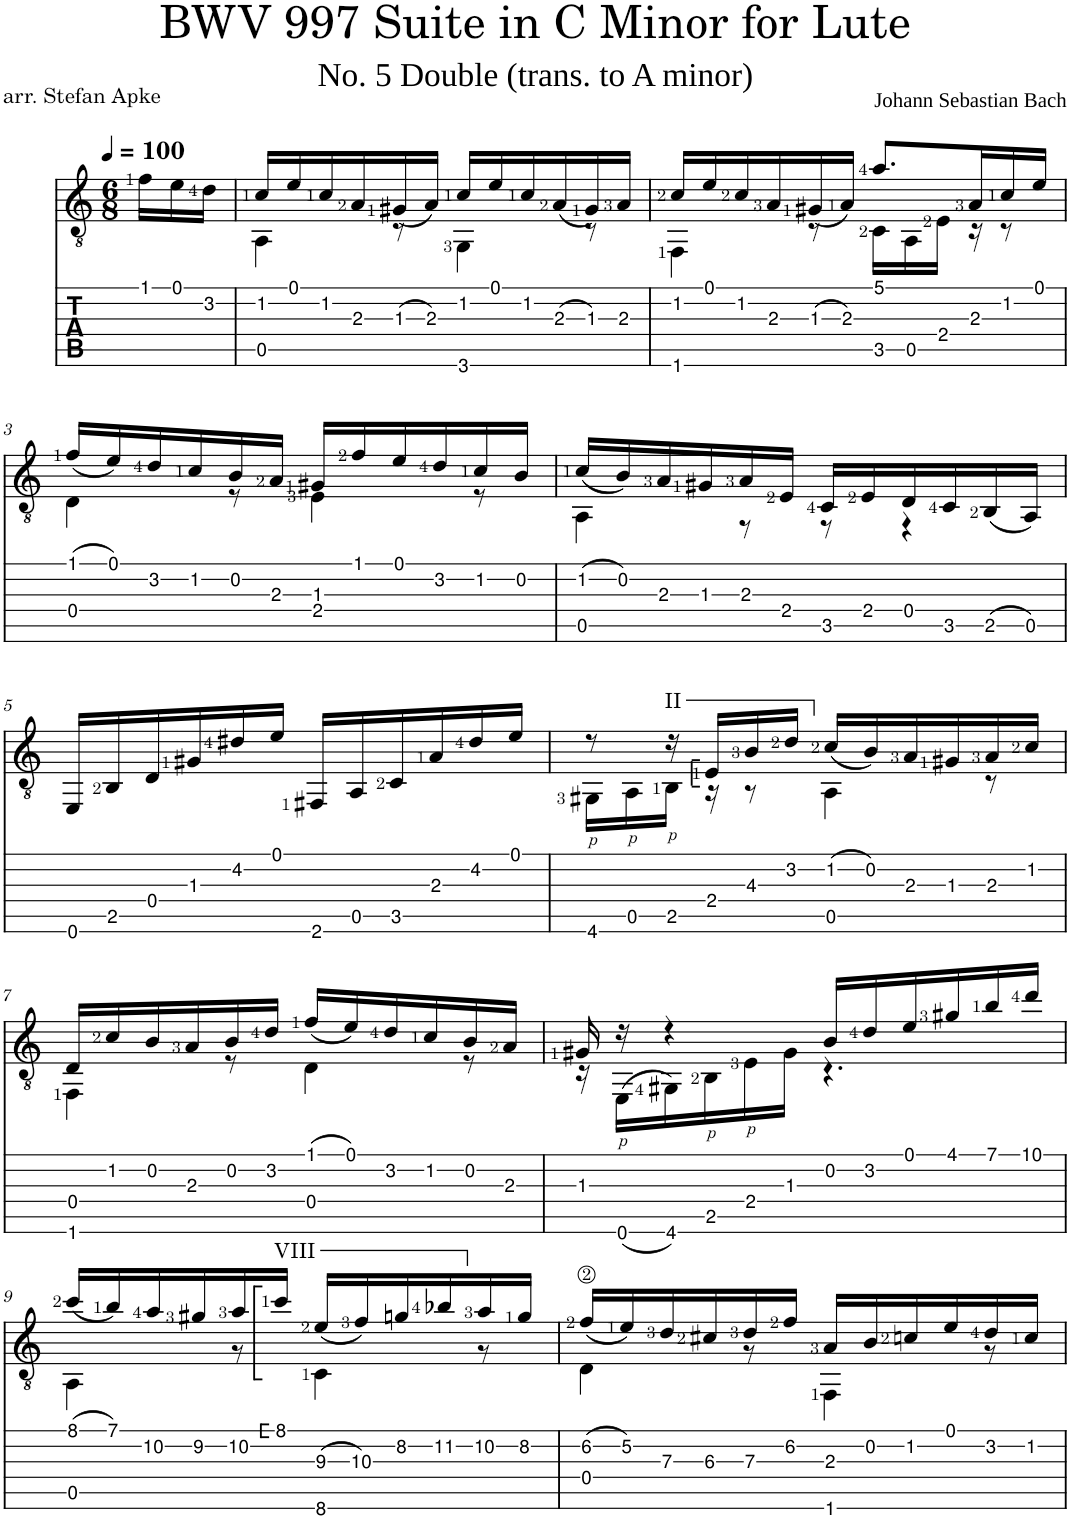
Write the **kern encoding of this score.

**kern	**kern
*part1	*part1
*staff2	*staff1
*I"Classical Guitar	*
*I'Guit.	*
*stria6	*
*	*clefGv2
*k[]	*k[]
*a:	*a:
*M6/8	*M6/8
*MM100	*MM100
=	=
16fLL	16f\LL
16e	16e\
16dJJ	16d\JJ
=1	=1
*^	*^
16cLL	4AA	16c/LL	4AA\
16e	.	16e/	.
16c	.	16c/	.
16A	.	16A/	.
16G#X	8r	(<16G#X/	8r
16AJJ	.	16A/JJ)	.
16cLL	4GG	16c/LL	4GG\
16e	.	16e/	.
16c	.	16c/	.
16A	.	(<16A/	.
16G#	8r	16G#/)	8r
16AJJ	.	16A/JJ	.
=2	=2	=2	=2
16cLL	4FF	16c/LL	4FF\
16e	.	16e/	.
16c	.	16c/	.
16A	.	16A/	.
16G#X	8r	(<16G#X/	8r
16AJJ	.	16A/JJ)	.
8.aL	16CLL	8.a/L	16C\LL
.	16AA	.	16AA\
.	16EJJ	.	16E\JJ
16AL	16r	16A/L	16r
16c	8r	16c/	8r
16eJJ	.	16e/JJ	.
!!LO:LB:g=z	!!
=3	=3	=3	=3
16fLL	4D	(<16f/LL	4D\
16e	.	16e/)	.
16d	.	16d/	.
16c	.	16c/	.
16B	8r	16B/	8r
16AJJ	.	16A/JJ	.
16G#XLL	4E	16G#X/LL	4E\
16f	.	16f/	.
16e	.	16e/	.
16d	.	16d/	.
16c	8r	16c/	8r
16BJJ	.	16B/JJ	.
=4	=4	=4	=4
16cLL	4AA	(<16c/LL	4AA\
16B	.	16B/)	.
16A	.	16A/	.
16G#X	.	16G#X/	.
16A	8r	16A/	8r
16EJJ	.	16E/JJ	.
16CLL	8r	16C/LL	8r
16E	.	16E/	.
16D	4r	16D/	4r
16C	.	16C/	.
16BB	.	(<16BB/	.
16AAJJ	.	16AA/JJ)	.
*v	*v	*	*
*	*v	*v
!!LO:LB:g=z
=5	=5
16EELL	16EE/LL
16BB	16BB/
16D	16D/
16G#X	16G#X/
16d#	16d#X/
16enJJ	16e/JJ
16FF#XLL	16FF#X/LL
16AA	16AA/
16C	16C/
16A	16A/
16d#	16d#/
16enJJ	16e/JJ
=6	=6
*^	*^
8r	16GG#XLL	8r	16GG#X\LL
.	16AA	.	16AA\
!	!	!LO:TX:a:t=II	!
16r	16BBJJ	16r	16BB\JJ
16ELL	16r	16E/LL	16r
16B	8r	16B/	8r
16dJJ	.	16d/JJ	.
16cLL	4AA	(<16c/LL	4AA\
16B	.	16B/)	.
16A	.	16A/	.
16G#X	.	16G#X/	.
16A	8r	16A/	8r
16cJJ	.	16c/JJ	.
!!LO:LB:g=z	!!
=7	=7	=7	=7
16DLL	4FF	16D/LL	4FF\
16c	.	16c/	.
16B	.	16B/	.
16A	.	16A/	.
16B	8r	16B/	8r
16dJJ	.	16d/JJ	.
16fLL	4D	(<16f/LL	4D\
16e	.	16e/)	.
16d	.	16d/	.
16c	.	16c/	.
16B	8r	16B/	8r
16AJJ	.	16A/JJ	.
=8	=8	=8	=8
16G#X	16r	16G#X/	16r
16r	16EELL	16r	(>16EE\LL
4r	16GG#X	4r	16GG#X\)
.	16BB	.	16BB\
.	16E	.	16E\
.	16G#JJ	.	16G#\JJ
16BLL	4.r	16B/LL	4.r
16d	.	16d/	.
16e	.	16e/	.
16g#X	.	16g#X/	.
16b	.	16b/	.
16ddJJ	.	16dd/JJ	.
!!LO:LB:g=z	!!
=9	=9	=9	=9
16ccLL	4AA	(<16cc/LL	4AA\
16b	.	16b/)	.
16a	.	16a/	.
16g#X	.	16g#X/	.
16a	8r	16a/	8r
!	!	!LO:TX:a:t=VIII	!
16ccJJ	.	16cc/JJ	.
16eLL	4C	(<16e/LL	4C\
16f	.	16f/)	.
16gn	.	16gn/	.
16b-X	.	16b-X/	.
16a	8r	16a/	8r
16gJJ	.	16g/JJ	.
=10	=10	=10	=10
16fLL	4D	(<16f/LL	4D\
16e	.	16e/)	.
16d	.	16d/	.
16c#X	.	16c#X/	.
16d	8r	16d/	8r
16fJJ	.	16f/JJ	.
16ALL	4FF	16A/LL	4FF\
16B	.	16B/	.
16cn	.	16cn/	.
16e	.	16e/	.
16d	8r	16d/	8r
16cJJ	.	16c/JJ	.
*v	*v	*	*
*	*v	*v
=	=
*-	*-
